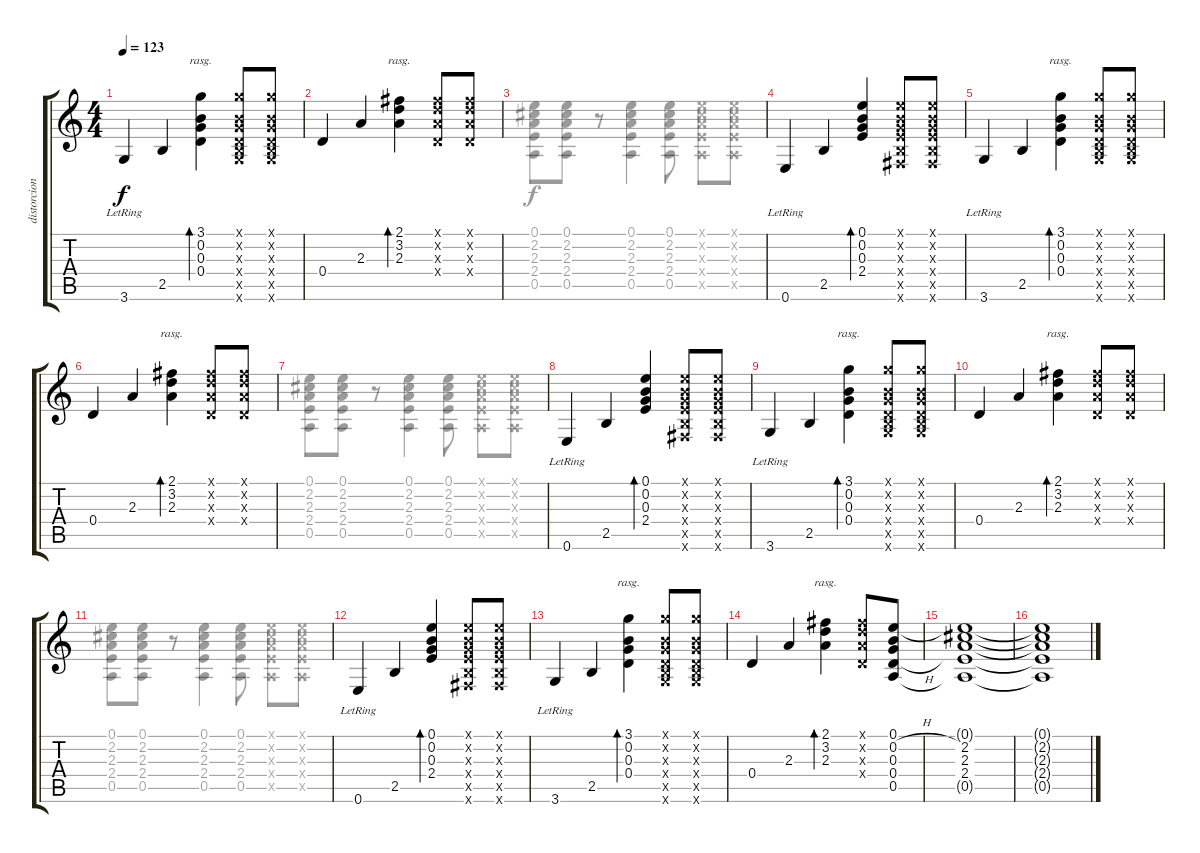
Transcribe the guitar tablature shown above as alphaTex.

\track ("distorcion" "distorcion") {instrument distortionguitar}
\staff {score tabs}
\tuning (E4 B3 G3 D3 A2 E2) {hide}
\voice
\ts (4 4)
\tempo 123
\clef g2
\ks c
3.6{lr}.4{dy f} 2.5.4 (3.1 0.2 0.3 0.4).4{bd 480 rasg ii} (3.1{x} 0.2{x} 0.3{x} 0.4{x} 2.5{x} 3.6{x}).8 (3.1{x} 0.2{x} 0.3{x} 0.4{x} 2.5{x} 3.6{x}).8 |
0.4.4 2.3.4 (2.1 3.2 2.3).4{bd 480 rasg ii} (2.1{x} 3.2{x} 2.3{x} 0.4{x}).8 (2.1{x} 3.2{x} 2.3{x} 0.4{x}).8 |
|
0.6{lr}.4 2.5.4 (0.1 0.2 0.3 2.4).4{bd 480} (0.1{x} 0.2{x} 0.3{x} 2.4{x} 2.5{x} 2.6{x}).8 (0.1{x} 0.2{x} 0.3{x} 2.4{x} 2.5{x} 2.6{x}).8 |
3.6{lr}.4 2.5.4 (3.1 0.2 0.3 0.4).4{bd 480 rasg ii} (3.1{x} 0.2{x} 0.3{x} 0.4{x} 2.5{x} 3.6{x}).8 (3.1{x} 0.2{x} 0.3{x} 0.4{x} 2.5{x} 3.6{x}).8 |
0.4.4 2.3.4 (2.1 3.2 2.3).4{bd 480 rasg ii} (2.1{x} 3.2{x} 2.3{x} 0.4{x}).8 (2.1{x} 3.2{x} 2.3{x} 0.4{x}).8 |
|
0.6{lr}.4 2.5.4 (0.1 0.2 0.3 2.4).4{bd 480} (0.1{x} 0.2{x} 0.3{x} 2.4{x} 2.5{x} 2.6{x}).8 (0.1{x} 0.2{x} 0.3{x} 2.4{x} 2.5{x} 2.6{x}).8 |
3.6{lr}.4 2.5.4 (3.1 0.2 0.3 0.4).4{bd 480 rasg ii} (3.1{x} 0.2{x} 0.3{x} 0.4{x} 2.5{x} 3.6{x}).8 (3.1{x} 0.2{x} 0.3{x} 0.4{x} 2.5{x} 3.6{x}).8 |
0.4.4 2.3.4 (2.1 3.2 2.3).4{bd 480 rasg ii} (2.1{x} 3.2{x} 2.3{x} 0.4{x}).8 (2.1{x} 3.2{x} 2.3{x} 0.4{x}).8 |
|
0.6{lr}.4 2.5.4 (0.1 0.2 0.3 2.4).4{bd 480} (0.1{x} 0.2{x} 0.3{x} 2.4{x} 2.5{x} 2.6{x}).8 (0.1{x} 0.2{x} 0.3{x} 2.4{x} 2.5{x} 2.6{x}).8 |
3.6{lr}.4 2.5.4 (3.1 0.2 0.3 0.4).4{bd 480 rasg ii} (3.1{x} 0.2{x} 0.3{x} 0.4{x} 2.5{x} 3.6{x}).8 (3.1{x} 0.2{x} 0.3{x} 0.4{x} 2.5{x} 3.6{x}).8 |
0.4.4 2.3.4 (2.1 3.2 2.3).4{bd 480 rasg ii} (2.1{x} 3.2{x} 2.3{x} 0.4{x}).8 (0.1 0.2{h} 0.3{h} 0.4{h} 0.5).8 |
(0.1{t} 2.2 2.3 2.4 0.5{t}).1 |
(0.1{t} 2.2{t} 2.3{t} 2.4{t} 0.5{t}).1
\voice
\clef g2
\ottava regular
\simile none
\ks c
|
|
(0.1 2.2 2.3 2.4 0.5).8 (0.1 2.2 2.3 2.4 0.5).8 r.8 (0.1 2.2 2.3 2.4 0.5).4 (0.1 2.2 2.3 2.4 0.5).8 (0.1{x} 2.2{x} 2.3{x} 2.4{x} 0.5{x}).8 (0.1{x} 2.2{x} 2.3{x} 2.4{x} 0.5{x}).8 |
|
|
|
(0.1 2.2 2.3 2.4 0.5).8 (0.1 2.2 2.3 2.4 0.5).8 r.8 (0.1 2.2 2.3 2.4 0.5).4 (0.1 2.2 2.3 2.4 0.5).8 (0.1{x} 2.2{x} 2.3{x} 2.4{x} 0.5{x}).8 (0.1{x} 2.2{x} 2.3{x} 2.4{x} 0.5{x}).8 |
|
|
|
(0.1 2.2 2.3 2.4 0.5).8 (0.1 2.2 2.3 2.4 0.5).8 r.8 (0.1 2.2 2.3 2.4 0.5).4 (0.1 2.2 2.3 2.4 0.5).8 (0.1{x} 2.2{x} 2.3{x} 2.4{x} 0.5{x}).8 (0.1{x} 2.2{x} 2.3{x} 2.4{x} 0.5{x}).8 |
|
|
|
|
